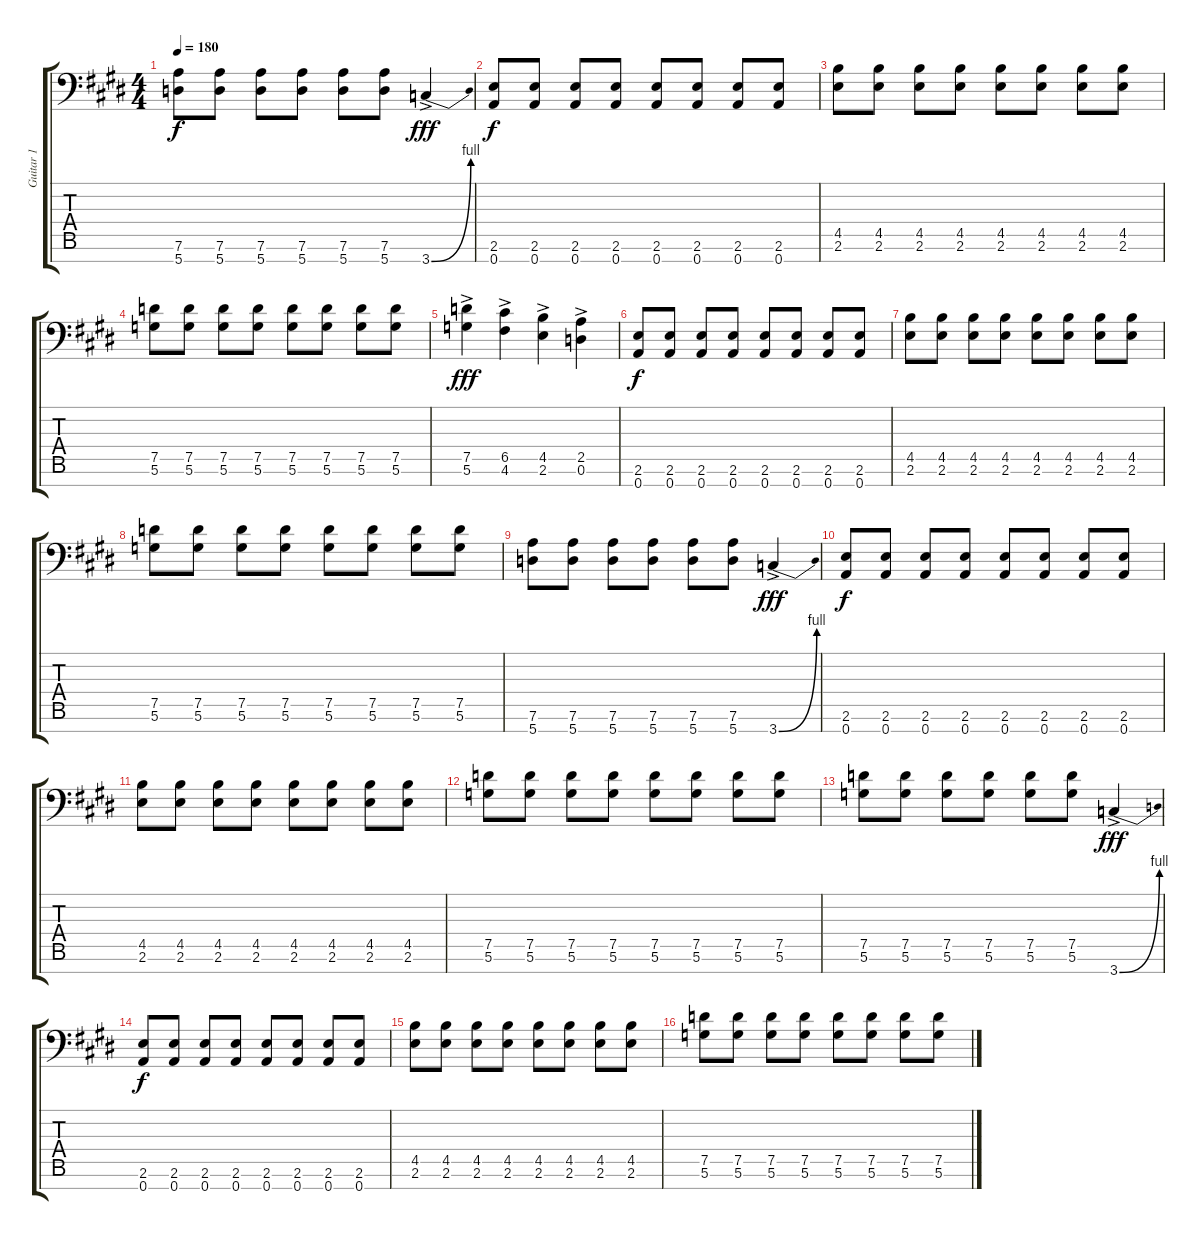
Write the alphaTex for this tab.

\track ("Guitar 1" "Guitar 1") {instrument overdrivenguitar}
\staff {score tabs}
\tuning (D4 A3 F3 C3 G2 D2 A1) {hide}
\ts (4 4)
\tempo 180
\clef f4
\ks c#minor
(7.6 5.7).8{dy f} (7.6 5.7).8 (7.6 5.7).8 (7.6 5.7).8 (7.6 5.7).8 (7.6 5.7).8 3.7{be (bend 0 0 60 4) ac}.4{dy fff} |
(2.6 0.7).8{dy f} (2.6 0.7).8 (2.6 0.7).8 (2.6 0.7).8 (2.6 0.7).8 (2.6 0.7).8 (2.6 0.7).8 (2.6 0.7).8 |
(4.5 2.6).8 (4.5 2.6).8 (4.5 2.6).8 (4.5 2.6).8 (4.5 2.6).8 (4.5 2.6).8 (4.5 2.6).8 (4.5 2.6).8 |
(7.5 5.6).8 (7.5 5.6).8 (7.5 5.6).8 (7.5 5.6).8 (7.5 5.6).8 (7.5 5.6).8 (7.5 5.6).8 (7.5 5.6).8 |
(7.5 5.6{ac}).4{dy fff} (6.5 4.6{ac}).4 (4.5 2.6{ac}).4 (2.5 0.6{ac}).4 |
(2.6 0.7).8{dy f} (2.6 0.7).8 (2.6 0.7).8 (2.6 0.7).8 (2.6 0.7).8 (2.6 0.7).8 (2.6 0.7).8 (2.6 0.7).8 |
(4.5 2.6).8 (4.5 2.6).8 (4.5 2.6).8 (4.5 2.6).8 (4.5 2.6).8 (4.5 2.6).8 (4.5 2.6).8 (4.5 2.6).8 |
(7.5 5.6).8 (7.5 5.6).8 (7.5 5.6).8 (7.5 5.6).8 (7.5 5.6).8 (7.5 5.6).8 (7.5 5.6).8 (7.5 5.6).8 |
(7.6 5.7).8 (7.6 5.7).8 (7.6 5.7).8 (7.6 5.7).8 (7.6 5.7).8 (7.6 5.7).8 3.7{be (bend 0 0 60 4) ac}.4{dy fff} |
(2.6 0.7).8{dy f} (2.6 0.7).8 (2.6 0.7).8 (2.6 0.7).8 (2.6 0.7).8 (2.6 0.7).8 (2.6 0.7).8 (2.6 0.7).8 |
(4.5 2.6).8 (4.5 2.6).8 (4.5 2.6).8 (4.5 2.6).8 (4.5 2.6).8 (4.5 2.6).8 (4.5 2.6).8 (4.5 2.6).8 |
(7.5 5.6).8 (7.5 5.6).8 (7.5 5.6).8 (7.5 5.6).8 (7.5 5.6).8 (7.5 5.6).8 (7.5 5.6).8 (7.5 5.6).8 |
(7.5 5.6).8 (7.5 5.6).8 (7.5 5.6).8 (7.5 5.6).8 (7.5 5.6).8 (7.5 5.6).8 3.7{be (bend 0 0 60 4) ac}.4{dy fff} |
(2.6 0.7).8{dy f} (2.6 0.7).8 (2.6 0.7).8 (2.6 0.7).8 (2.6 0.7).8 (2.6 0.7).8 (2.6 0.7).8 (2.6 0.7).8 |
(4.5 2.6).8 (4.5 2.6).8 (4.5 2.6).8 (4.5 2.6).8 (4.5 2.6).8 (4.5 2.6).8 (4.5 2.6).8 (4.5 2.6).8 |
(7.5 5.6).8 (7.5 5.6).8 (7.5 5.6).8 (7.5 5.6).8 (7.5 5.6).8 (7.5 5.6).8 (7.5 5.6).8 (7.5 5.6).8
